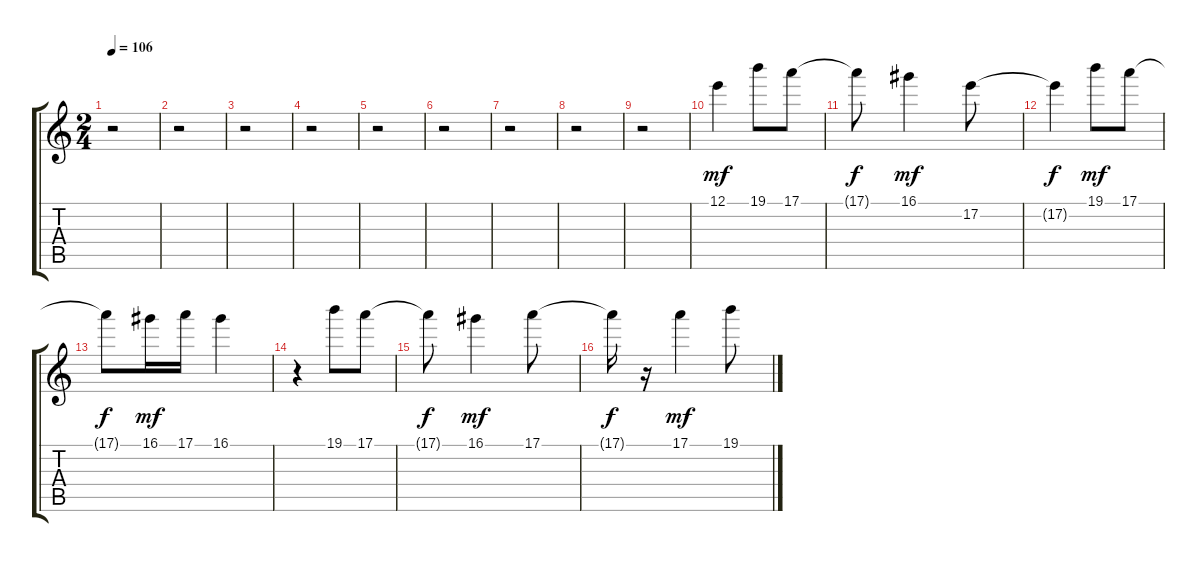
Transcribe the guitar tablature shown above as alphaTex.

\track "" {instrument electricguitarjazz}
\staff {score tabs}
\tuning (E4 B3 G3 D3 A2 E2) {hide}
\ts (2 4)
\tempo 106
\clef g2
\ks c
r.2{dy mf} |
r.2 |
r.2 |
r.2 |
r.2 |
r.2 |
r.2 |
r.2 |
r.2 |
12.1.4 19.1.8 17.1.8 |
17.1{t}.8{dy f} 16.1.4{dy mf} 17.2.8 |
17.2{t}.4{dy f} 19.1.8{dy mf} 17.1.8 |
17.1{t}.8{dy f} 16.1.16{dy mf} 17.1.16 16.1.4 |
r.4 19.1.8 17.1.8 |
17.1{t}.8{dy f} 16.1.4{dy mf} 17.1.8 |
17.1{t}.16{dy f} r.16 17.1.4{dy mf} 19.1.8
